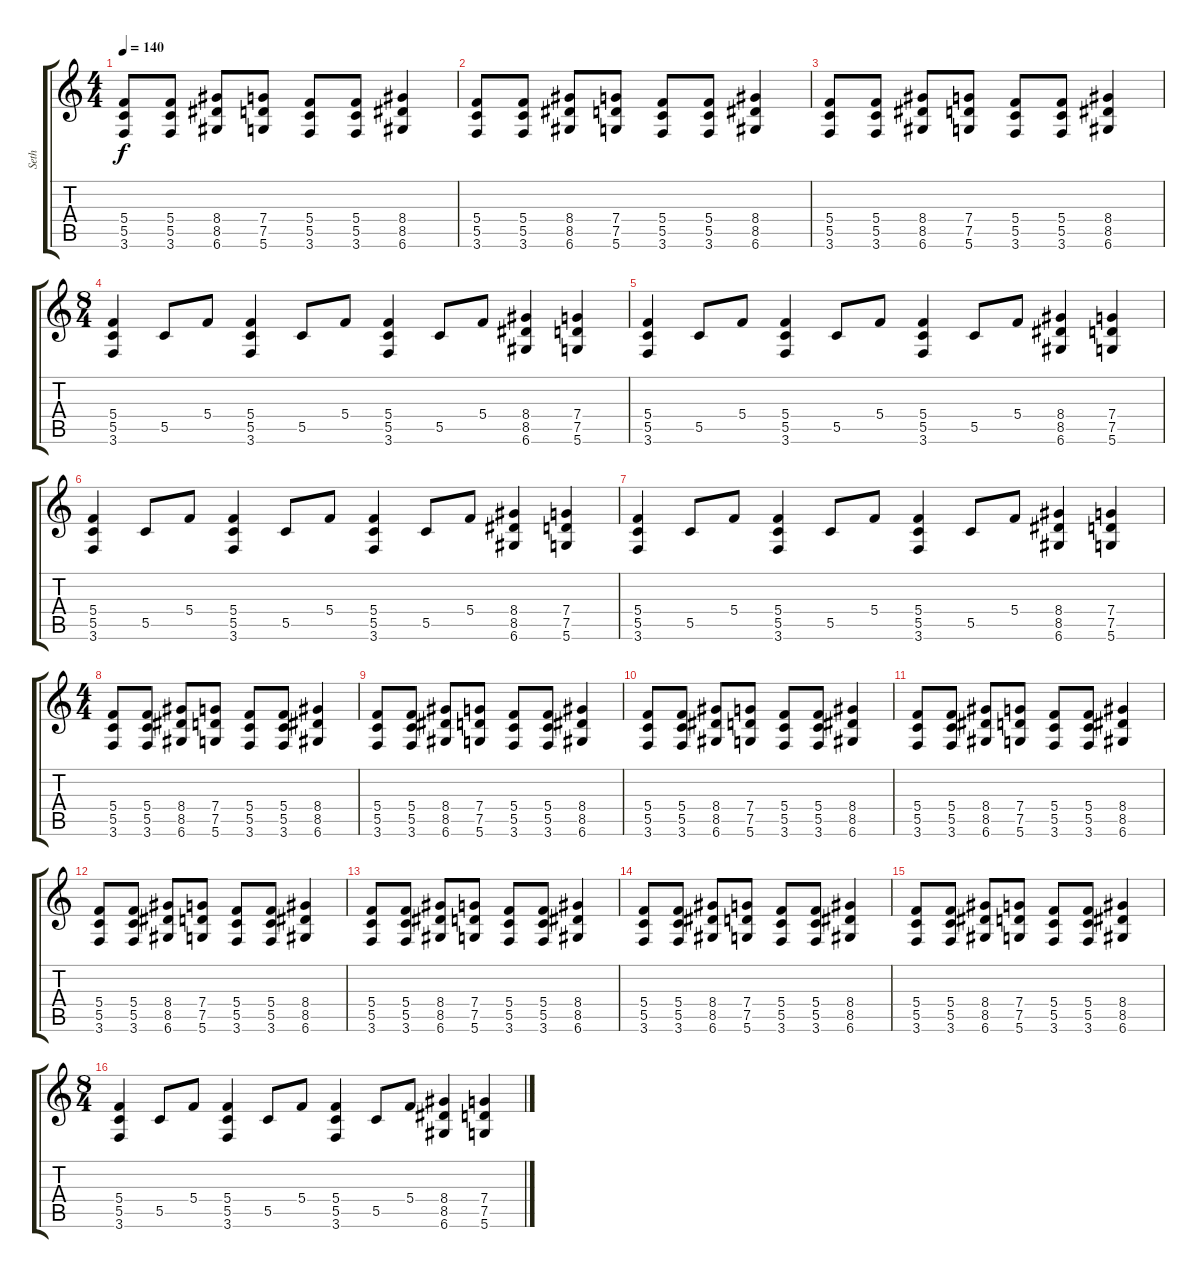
\track ("Seth" "Seth") {instrument distortionguitar}
\staff {score tabs}
\tuning (D4 A3 F3 C3 G2 D2) {hide}
\ts (4 4)
\tempo 140
\clef g2
\ks c
(5.4 5.5 3.6).8{dy f} (5.4 5.5 3.6).8 (8.4 8.5 6.6).8 (7.4 7.5 5.6).8 (5.4 5.5 3.6).8 (5.4 5.5 3.6).8 (8.4 8.5 6.6).4 |
(5.4 5.5 3.6).8 (5.4 5.5 3.6).8 (8.4 8.5 6.6).8 (7.4 7.5 5.6).8 (5.4 5.5 3.6).8 (5.4 5.5 3.6).8 (8.4 8.5 6.6).4 |
(5.4 5.5 3.6).8 (5.4 5.5 3.6).8 (8.4 8.5 6.6).8 (7.4 7.5 5.6).8 (5.4 5.5 3.6).8 (5.4 5.5 3.6).8 (8.4 8.5 6.6).4 |
\ts (8 4)
(5.4 5.5 3.6).4 5.5.8 5.4.8 (5.4 5.5 3.6).4 5.5.8 5.4.8 (5.4 5.5 3.6).4 5.5.8 5.4.8 (8.4 8.5 6.6).4 (7.4 7.5 5.6).4 |
(5.4 5.5 3.6).4 5.5.8 5.4.8 (5.4 5.5 3.6).4 5.5.8 5.4.8 (5.4 5.5 3.6).4 5.5.8 5.4.8 (8.4 8.5 6.6).4 (7.4 7.5 5.6).4 |
(5.4 5.5 3.6).4 5.5.8 5.4.8 (5.4 5.5 3.6).4 5.5.8 5.4.8 (5.4 5.5 3.6).4 5.5.8 5.4.8 (8.4 8.5 6.6).4 (7.4 7.5 5.6).4 |
(5.4 5.5 3.6).4 5.5.8 5.4.8 (5.4 5.5 3.6).4 5.5.8 5.4.8 (5.4 5.5 3.6).4 5.5.8 5.4.8 (8.4 8.5 6.6).4 (7.4 7.5 5.6).4 |
\ts (4 4)
(5.4 5.5 3.6).8 (5.4 5.5 3.6).8 (8.4 8.5 6.6).8 (7.4 7.5 5.6).8 (5.4 5.5 3.6).8 (5.4 5.5 3.6).8 (8.4 8.5 6.6).4 |
(5.4 5.5 3.6).8 (5.4 5.5 3.6).8 (8.4 8.5 6.6).8 (7.4 7.5 5.6).8 (5.4 5.5 3.6).8 (5.4 5.5 3.6).8 (8.4 8.5 6.6).4 |
(5.4 5.5 3.6).8 (5.4 5.5 3.6).8 (8.4 8.5 6.6).8 (7.4 7.5 5.6).8 (5.4 5.5 3.6).8 (5.4 5.5 3.6).8 (8.4 8.5 6.6).4 |
(5.4 5.5 3.6).8 (5.4 5.5 3.6).8 (8.4 8.5 6.6).8 (7.4 7.5 5.6).8 (5.4 5.5 3.6).8 (5.4 5.5 3.6).8 (8.4 8.5 6.6).4 |
(5.4 5.5 3.6).8 (5.4 5.5 3.6).8 (8.4 8.5 6.6).8 (7.4 7.5 5.6).8 (5.4 5.5 3.6).8 (5.4 5.5 3.6).8 (8.4 8.5 6.6).4 |
(5.4 5.5 3.6).8 (5.4 5.5 3.6).8 (8.4 8.5 6.6).8 (7.4 7.5 5.6).8 (5.4 5.5 3.6).8 (5.4 5.5 3.6).8 (8.4 8.5 6.6).4 |
(5.4 5.5 3.6).8 (5.4 5.5 3.6).8 (8.4 8.5 6.6).8 (7.4 7.5 5.6).8 (5.4 5.5 3.6).8 (5.4 5.5 3.6).8 (8.4 8.5 6.6).4 |
(5.4 5.5 3.6).8 (5.4 5.5 3.6).8 (8.4 8.5 6.6).8 (7.4 7.5 5.6).8 (5.4 5.5 3.6).8 (5.4 5.5 3.6).8 (8.4 8.5 6.6).4 |
\ts (8 4)
(5.4 5.5 3.6).4 5.5.8 5.4.8 (5.4 5.5 3.6).4 5.5.8 5.4.8 (5.4 5.5 3.6).4 5.5.8 5.4.8 (8.4 8.5 6.6).4 (7.4 7.5 5.6).4
